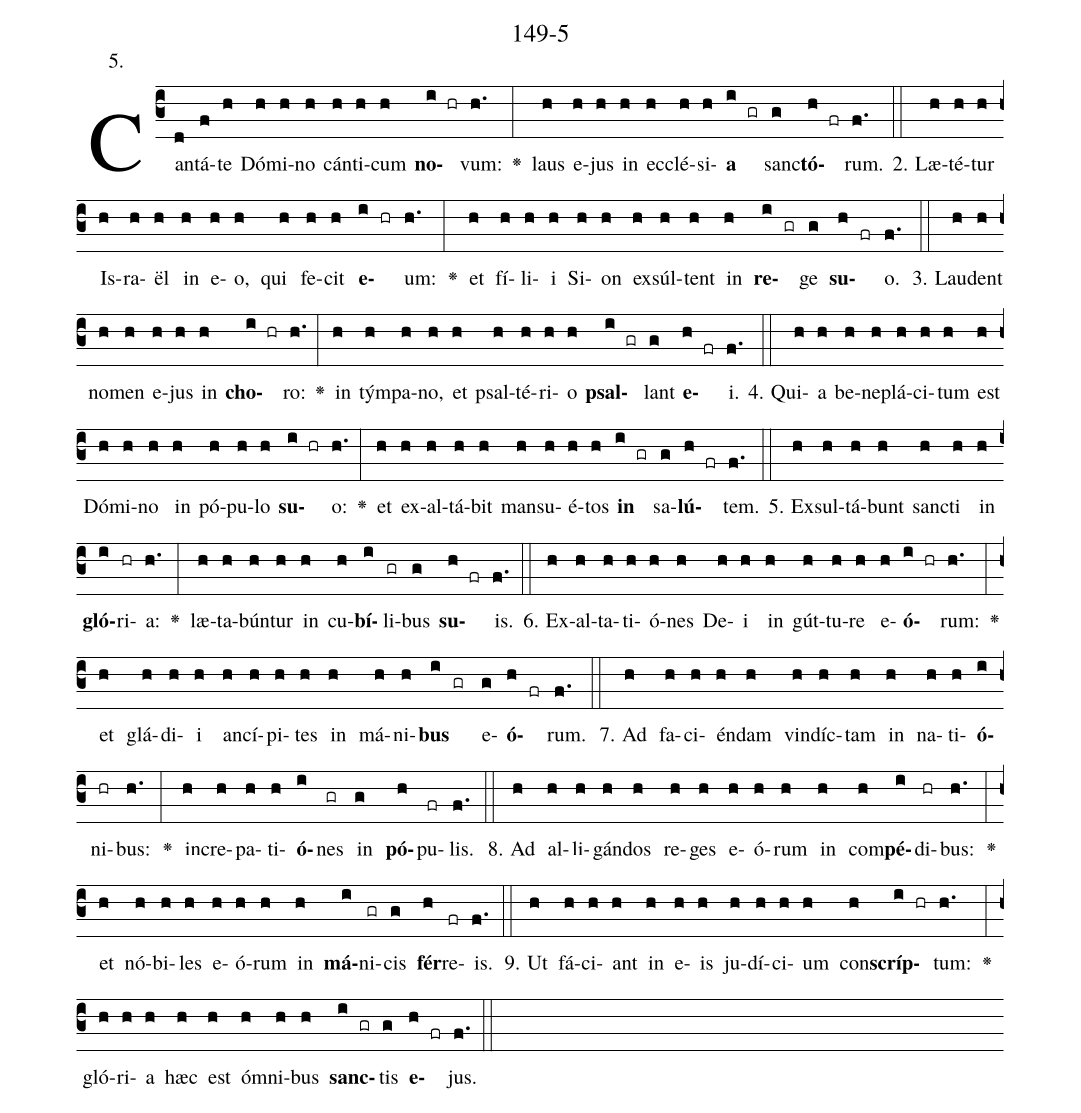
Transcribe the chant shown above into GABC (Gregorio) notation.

name: 149-5;
annotation: 5.;
%%
(c3)Can(d)tá(f)te(h) Dó(h)mi(h)no(h) cán(h)ti(h)cum(h) <b>no</b>(i hr)vum:(h.) <v>\greheightstar</v>(:) laus(h) e(h)jus(h) in(h) ec(h)clé(h)si(h)<b>a</b>(i gr) sanc(g)<b>tó</b>(h fr)rum.(f.) (::)
2. Læ(h)té(h)tur(h) Is(h)ra(h)ël(h) in(h) e(h)o,(h) qui(h) fe(h)cit(h) <b>e</b>(i hr)um:(h.) <v>\greheightstar</v>(:) et(h) fí(h)li(h)i(h) Si(h)on(h) ex(h)súl(h)tent(h) in(h) <b>re</b>(i gr)ge(g) <b>su</b>(h fr)o.(f.) (::)
3. Lau(h)dent(h) no(h)men(h) e(h)jus(h) in(h) <b>cho</b>(i hr)ro:(h.) <v>\greheightstar</v>(:) in(h) tým(h)pa(h)no,(h) et(h) psal(h)té(h)ri(h)o(h) <b>psal</b>(i gr)lant(g) <b>e</b>(h fr)i.(f.) (::)
4. Qui(h)a(h) be(h)ne(h)plá(h)ci(h)tum(h) est(h) Dó(h)mi(h)no(h) in(h) pó(h)pu(h)lo(h) <b>su</b>(i hr)o:(h.) <v>\greheightstar</v>(:) et(h) ex(h)al(h)tá(h)bit(h) man(h)su(h)é(h)tos(h) <b>in</b>(i gr) sa(g)<b>lú</b>(h fr)tem.(f.) (::)
5. Ex(h)sul(h)tá(h)bunt(h) sanc(h)ti(h) in(h) <b>gló</b>(i)ri(hr)a:(h.) <v>\greheightstar</v>(:) læ(h)ta(h)bún(h)tur(h) in(h) cu(h)<b>bí</b>(i)li(gr)bus(g) <b>su</b>(h fr)is.(f.) (::)
6. Ex(h)al(h)ta(h)ti(h)ó(h)nes(h) De(h)i(h) in(h) gút(h)tu(h)re(h) e(h)<b>ó</b>(i hr)rum:(h.) <v>\greheightstar</v>(:) et(h) glá(h)di(h)i(h) an(h)cí(h)pi(h)tes(h) in(h) má(h)ni(h)<b>bus</b>(i gr) e(g)<b>ó</b>(h fr)rum.(f.) (::)
7. Ad(h) fa(h)ci(h)én(h)dam(h) vin(h)díc(h)tam(h) in(h) na(h)ti(h)<b>ó</b>(i)ni(hr)bus:(h.) <v>\greheightstar</v>(:) in(h)cre(h)pa(h)ti(h)<b>ó</b>(i)nes(gr) in(g) <b>pó</b>(h)pu(fr)lis.(f.) (::)
8. Ad(h) al(h)li(h)gán(h)dos(h) re(h)ges(h) e(h)ó(h)rum(h) in(h) com(h)<b>pé</b>(i)di(hr)bus:(h.) <v>\greheightstar</v>(:) et(h) nó(h)bi(h)les(h) e(h)ó(h)rum(h) in(h) <b>má</b>(i)ni(gr)cis(g) <b>fér</b>(h)re(fr)is.(f.) (::)
9. Ut(h) fá(h)ci(h)ant(h) in(h) e(h)is(h) ju(h)dí(h)ci(h)um(h) con(h)<b>scríp</b>(i hr)tum:(h.) <v>\greheightstar</v>(:) gló(h)ri(h)a(h) hæc(h) est(h) óm(h)ni(h)bus(h) <b>sanc</b>(i gr)tis(g) <b>e</b>(h fr)jus.(f.) (::)
